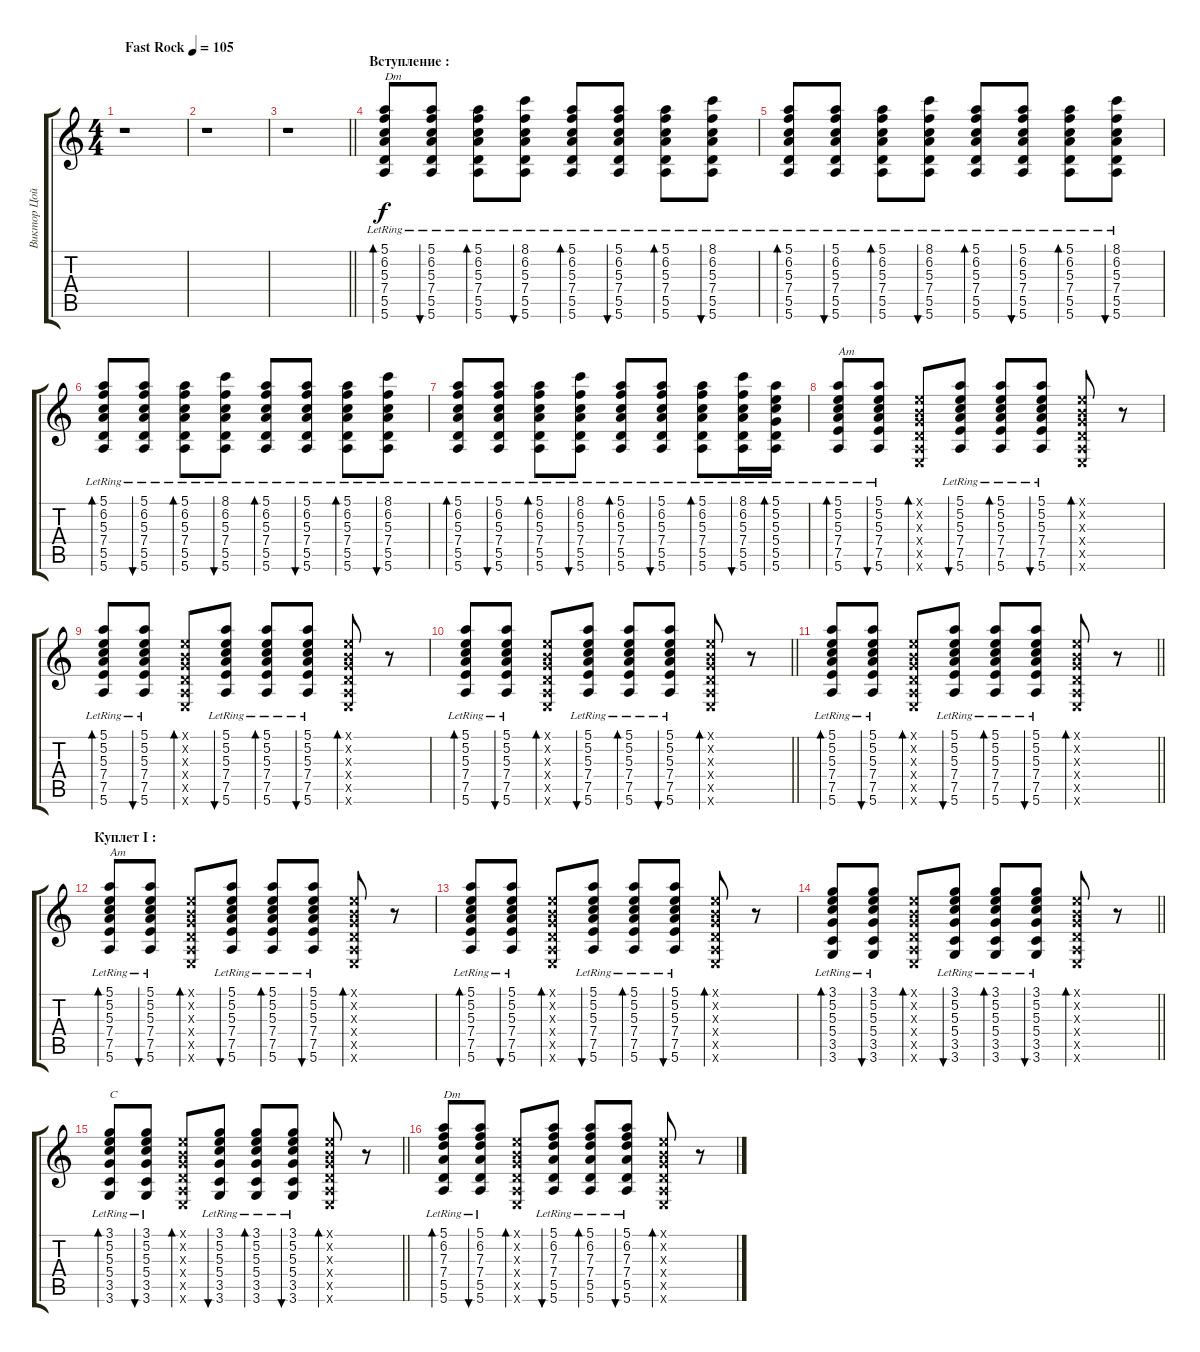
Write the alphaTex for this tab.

\track ("Виктор Цой" "Виктор Цой") {instrument acousticguitarsteel}
\staff {score tabs}
\tuning (E4 B3 G3 D3 A2 E2) {hide}
\ts (4 4)
\tempo (105 "Fast Rock")
\clef g2
\ks c
r.1{dy f instrument acousticguitarsteel} |
r.1 |
\barLineRight lightlight
r.1 |
\section ("" "Вступление :")
(5.1{lr} 6.2{lr} 5.3{lr} 7.4{lr} 5.5{lr} 5.6{lr}).8{bd 30 txt "Dm"} (5.1{lr} 6.2{lr} 5.3{lr} 7.4{lr} 5.5{lr} 5.6{lr}).8{bu 30} (5.1{lr} 6.2{lr} 5.3{lr} 7.4{lr} 5.5{lr} 5.6{lr}).8{bd 30} (8.1{lr} 6.2{lr} 5.3{lr} 7.4{lr} 5.5{lr} 5.6{lr}).8{bu 30} (5.1{lr} 6.2{lr} 5.3{lr} 7.4{lr} 5.5{lr} 5.6{lr}).8{bd 30} (5.1{lr} 6.2{lr} 5.3{lr} 7.4{lr} 5.5{lr} 5.6{lr}).8{bu 30} (5.1{lr} 6.2{lr} 5.3{lr} 7.4{lr} 5.5{lr} 5.6{lr}).8{bd 30} (8.1{lr} 6.2{lr} 5.3{lr} 7.4{lr} 5.5{lr} 5.6{lr}).8{bu 30} |
(5.1{lr} 6.2{lr} 5.3{lr} 7.4{lr} 5.5{lr} 5.6{lr}).8{bd 30} (5.1{lr} 6.2{lr} 5.3{lr} 7.4{lr} 5.5{lr} 5.6{lr}).8{bu 30} (5.1{lr} 6.2{lr} 5.3{lr} 7.4{lr} 5.5{lr} 5.6{lr}).8{bd 30} (8.1{lr} 6.2{lr} 5.3{lr} 7.4{lr} 5.5{lr} 5.6{lr}).8{bu 30} (5.1{lr} 6.2{lr} 5.3{lr} 7.4{lr} 5.5{lr} 5.6{lr}).8{bd 30} (5.1{lr} 6.2{lr} 5.3{lr} 7.4{lr} 5.5{lr} 5.6{lr}).8{bu 30} (5.1{lr} 6.2{lr} 5.3{lr} 7.4{lr} 5.5{lr} 5.6{lr}).8{bd 30} (8.1{lr} 6.2{lr} 5.3{lr} 7.4{lr} 5.5{lr} 5.6{lr}).8{bu 30} |
(5.1{lr} 6.2{lr} 5.3{lr} 7.4{lr} 5.5{lr} 5.6{lr}).8{bd 30} (5.1{lr} 6.2{lr} 5.3{lr} 7.4{lr} 5.5{lr} 5.6{lr}).8{bu 30} (5.1{lr} 6.2{lr} 5.3{lr} 7.4{lr} 5.5{lr} 5.6{lr}).8{bd 30} (8.1{lr} 6.2{lr} 5.3{lr} 7.4{lr} 5.5{lr} 5.6{lr}).8{bu 30} (5.1{lr} 6.2{lr} 5.3{lr} 7.4{lr} 5.5{lr} 5.6{lr}).8{bd 30} (5.1{lr} 6.2{lr} 5.3{lr} 7.4{lr} 5.5{lr} 5.6{lr}).8{bu 30} (5.1{lr} 6.2{lr} 5.3{lr} 7.4{lr} 5.5{lr} 5.6{lr}).8{bd 30} (8.1{lr} 6.2{lr} 5.3{lr} 7.4{lr} 5.5{lr} 5.6{lr}).8{bu 30} |
(5.1{lr} 6.2{lr} 5.3{lr} 7.4{lr} 5.5{lr} 5.6{lr}).8{bd 30} (5.1{lr} 6.2{lr} 5.3{lr} 7.4{lr} 5.5{lr} 5.6{lr}).8{bu 30} (5.1{lr} 6.2{lr} 5.3{lr} 7.4{lr} 5.5{lr} 5.6{lr}).8{bd 30} (8.1{lr} 6.2{lr} 5.3{lr} 7.4{lr} 5.5{lr} 5.6{lr}).8{bu 30} (5.1{lr} 6.2{lr} 5.3{lr} 7.4{lr} 5.5{lr} 5.6{lr}).8{bd 30} (5.1{lr} 6.2{lr} 5.3{lr} 7.4{lr} 5.5{lr} 5.6{lr}).8{bu 30} (5.1{lr} 6.2{lr} 5.3{lr} 7.4{lr} 5.5{lr} 5.6{lr}).8{bd 30} (8.1{lr} 6.2{lr} 5.3{lr} 7.4{lr} 5.5{lr} 5.6{lr}).16{bu 30} (5.1{lr} 5.2{lr} 5.3{lr} 5.4{lr} 5.5{lr} 5.6{lr}).16{bd 30} |
(5.1{lr} 5.2{lr} 5.3{lr} 7.4{lr} 7.5{lr} 5.6{lr}).8{bd 30 txt "Am"} (5.1{lr} 5.2{lr} 5.3{lr} 7.4{lr} 7.5{lr} 5.6{lr}).8{bu 30} (0.1{x} 0.2{x} 0.3{x} 0.4{x} 0.5{x} 0.6{x}).8{bd 30} (5.1{lr} 5.2{lr} 5.3{lr} 7.4{lr} 7.5{lr} 5.6{lr}).8{bu 30} (5.1{lr} 5.2{lr} 5.3{lr} 7.4{lr} 7.5{lr} 5.6{lr}).8{bd 30} (5.1{lr} 5.2{lr} 5.3{lr} 7.4{lr} 7.5{lr} 5.6{lr}).8{bu 30} (0.1{x} 0.2{x} 0.3{x} 0.4{x} 0.5{x} 0.6{x}).8{bd 30} r.8 |
(5.1{lr} 5.2{lr} 5.3{lr} 7.4{lr} 7.5{lr} 5.6{lr}).8{bd 30} (5.1{lr} 5.2{lr} 5.3{lr} 7.4{lr} 7.5{lr} 5.6{lr}).8{bu 30} (0.1{x} 0.2{x} 0.3{x} 0.4{x} 0.5{x} 0.6{x}).8{bd 30} (5.1{lr} 5.2{lr} 5.3{lr} 7.4{lr} 7.5{lr} 5.6{lr}).8{bu 30} (5.1{lr} 5.2{lr} 5.3{lr} 7.4{lr} 7.5{lr} 5.6{lr}).8{bd 30} (5.1{lr} 5.2{lr} 5.3{lr} 7.4{lr} 7.5{lr} 5.6{lr}).8{bu 30} (0.1{x} 0.2{x} 0.3{x} 0.4{x} 0.5{x} 0.6{x}).8{bd 30} r.8 |
\barLineRight lightlight
(5.1{lr} 5.2{lr} 5.3{lr} 7.4{lr} 7.5{lr} 5.6{lr}).8{bd 30} (5.1{lr} 5.2{lr} 5.3{lr} 7.4{lr} 7.5{lr} 5.6{lr}).8{bu 30} (0.1{x} 0.2{x} 0.3{x} 0.4{x} 0.5{x} 0.6{x}).8{bd 30} (5.1{lr} 5.2{lr} 5.3{lr} 7.4{lr} 7.5{lr} 5.6{lr}).8{bu 30} (5.1{lr} 5.2{lr} 5.3{lr} 7.4{lr} 7.5{lr} 5.6{lr}).8{bd 30} (5.1{lr} 5.2{lr} 5.3{lr} 7.4{lr} 7.5{lr} 5.6{lr}).8{bu 30} (0.1{x} 0.2{x} 0.3{x} 0.4{x} 0.5{x} 0.6{x}).8{bd 30} r.8 |
\section ("" "")
\barLineRight lightlight
(5.1{lr} 5.2{lr} 5.3{lr} 7.4{lr} 7.5{lr} 5.6{lr}).8{bd 30} (5.1{lr} 5.2{lr} 5.3{lr} 7.4{lr} 7.5{lr} 5.6{lr}).8{bu 30} (0.1{x} 0.2{x} 0.3{x} 0.4{x} 0.5{x} 0.6{x}).8{bd 30} (5.1{lr} 5.2{lr} 5.3{lr} 7.4{lr} 7.5{lr} 5.6{lr}).8{bu 30} (5.1{lr} 5.2{lr} 5.3{lr} 7.4{lr} 7.5{lr} 5.6{lr}).8{bd 30} (5.1{lr} 5.2{lr} 5.3{lr} 7.4{lr} 7.5{lr} 5.6{lr}).8{bu 30} (0.1{x} 0.2{x} 0.3{x} 0.4{x} 0.5{x} 0.6{x}).8{bd 30} r.8 |
\section ("" "Куплет I :")
(5.1{lr} 5.2{lr} 5.3{lr} 7.4{lr} 7.5{lr} 5.6{lr}).8{bd 30 txt "Am"} (5.1{lr} 5.2{lr} 5.3{lr} 7.4{lr} 7.5{lr} 5.6{lr}).8{bu 30} (0.1{x} 0.2{x} 0.3{x} 0.4{x} 0.5{x} 0.6{x}).8{bd 30} (5.1{lr} 5.2{lr} 5.3{lr} 7.4{lr} 7.5{lr} 5.6{lr}).8{bu 30} (5.1{lr} 5.2{lr} 5.3{lr} 7.4{lr} 7.5{lr} 5.6{lr}).8{bd 30} (5.1{lr} 5.2{lr} 5.3{lr} 7.4{lr} 7.5{lr} 5.6{lr}).8{bu 30} (0.1{x} 0.2{x} 0.3{x} 0.4{x} 0.5{x} 0.6{x}).8{bd 30} r.8 |
(5.1{lr} 5.2{lr} 5.3{lr} 7.4{lr} 7.5{lr} 5.6{lr}).8{bd 30} (5.1{lr} 5.2{lr} 5.3{lr} 7.4{lr} 7.5{lr} 5.6{lr}).8{bu 30} (0.1{x} 0.2{x} 0.3{x} 0.4{x} 0.5{x} 0.6{x}).8{bd 30} (5.1{lr} 5.2{lr} 5.3{lr} 7.4{lr} 7.5{lr} 5.6{lr}).8{bu 30} (5.1{lr} 5.2{lr} 5.3{lr} 7.4{lr} 7.5{lr} 5.6{lr}).8{bd 30} (5.1{lr} 5.2{lr} 5.3{lr} 7.4{lr} 7.5{lr} 5.6{lr}).8{bu 30} (0.1{x} 0.2{x} 0.3{x} 0.4{x} 0.5{x} 0.6{x}).8{bd 30} r.8 |
\barLineRight lightlight
(3.1{lr} 5.2{lr} 5.3{lr} 5.4{lr} 3.5{lr} 3.6{lr}).8{bd 30} (3.1{lr} 5.2{lr} 5.3{lr} 5.4{lr} 3.5{lr} 3.6{lr}).8{bu 30} (0.1{x} 0.2{x} 0.3{x} 0.4{x} 0.5{x} 0.6{x}).8{bd 30} (3.1{lr} 5.2{lr} 5.3{lr} 5.4{lr} 3.5{lr} 3.6{lr}).8{bu 30} (3.1{lr} 5.2{lr} 5.3{lr} 5.4{lr} 3.5{lr} 3.6{lr}).8{bd 30} (3.1{lr} 5.2{lr} 5.3{lr} 5.4{lr} 3.5{lr} 3.6{lr}).8{bu 30} (0.1{x} 0.2{x} 0.3{x} 0.4{x} 0.5{x} 0.6{x}).8{bd 30} r.8 |
\barLineRight lightlight
(3.1{lr} 5.2{lr} 5.3{lr} 5.4{lr} 3.5{lr} 3.6{lr}).8{bd 30 txt "C"} (3.1{lr} 5.2{lr} 5.3{lr} 5.4{lr} 3.5{lr} 3.6{lr}).8{bu 30} (0.1{x} 0.2{x} 0.3{x} 0.4{x} 0.5{x} 0.6{x}).8{bd 30} (3.1{lr} 5.2{lr} 5.3{lr} 5.4{lr} 3.5{lr} 3.6{lr}).8{bu 30} (3.1{lr} 5.2{lr} 5.3{lr} 5.4{lr} 3.5{lr} 3.6{lr}).8{bd 30} (3.1{lr} 5.2{lr} 5.3{lr} 5.4{lr} 3.5{lr} 3.6{lr}).8{bu 30} (0.1{x} 0.2{x} 0.3{x} 0.4{x} 0.5{x} 0.6{x}).8{bd 30} r.8 |
(5.1{lr} 6.2{lr} 7.3{lr} 7.4{lr} 5.5{lr} 5.6{lr}).8{bd 30 txt "Dm"} (5.1{lr} 6.2{lr} 7.3{lr} 7.4{lr} 5.5{lr} 5.6{lr}).8{bu 30} (0.1{x} 0.2{x} 0.3{x} 0.4{x} 0.5{x} 0.6{x}).8{bd 30} (5.1{lr} 6.2{lr} 7.3{lr} 7.4{lr} 5.5{lr} 5.6{lr}).8{bu 30} (5.1{lr} 6.2{lr} 7.3{lr} 7.4{lr} 5.5{lr} 5.6{lr}).8{bd 30} (5.1{lr} 6.2{lr} 7.3{lr} 7.4{lr} 5.5{lr} 5.6{lr}).8{bu 30} (0.1{x} 0.2{x} 0.3{x} 0.4{x} 0.5{x} 0.6{x}).8{bd 30} r.8
